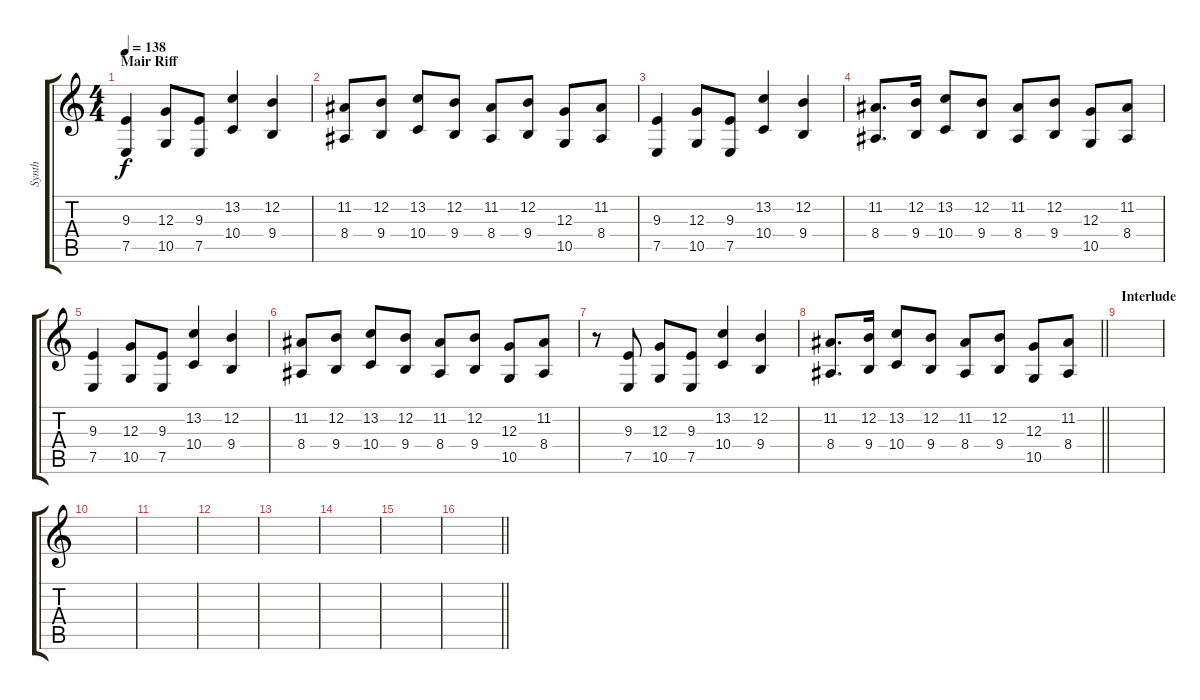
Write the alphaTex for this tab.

\track ("Synth" "Synth") {instrument lead4chiff}
\staff {score tabs}
\tuning (E4 B3 G3 D3 A2 E2) {hide}
\ts (4 4)
\section ("" "Mair Riff")
\tempo 138
\clef g2
\ks c
(9.3 7.5).4{dy f instrument lead4chiff} (12.3 10.5).8 (9.3 7.5).8 (13.2 10.4).4 (12.2 9.4).4 |
(11.2 8.4).8 (12.2 9.4).8 (13.2 10.4).8 (12.2 9.4).8 (11.2 8.4).8 (12.2 9.4).8 (12.3 10.5).8 (11.2 8.4).8 |
(9.3 7.5).4 (12.3 10.5).8 (9.3 7.5).8 (13.2 10.4).4 (12.2 9.4).4 |
(11.2 8.4).8{d} (12.2 9.4).16 (13.2 10.4).8 (12.2 9.4).8 (11.2 8.4).8 (12.2 9.4).8 (12.3 10.5).8 (11.2 8.4).8 |
(9.3 7.5).4 (12.3 10.5).8 (9.3 7.5).8 (13.2 10.4).4 (12.2 9.4).4 |
(11.2 8.4).8 (12.2 9.4).8 (13.2 10.4).8 (12.2 9.4).8 (11.2 8.4).8 (12.2 9.4).8 (12.3 10.5).8 (11.2 8.4).8 |
r.8 (9.3 7.5).8 (12.3 10.5).8 (9.3 7.5).8 (13.2 10.4).4 (12.2 9.4).4 |
\barLineRight lightlight
(11.2 8.4).8{d} (12.2 9.4).16 (13.2 10.4).8 (12.2 9.4).8 (11.2 8.4).8 (12.2 9.4).8 (12.3 10.5).8 (11.2 8.4).8 |
\section ("" "Interlude")
|
|
|
|
|
|
|
\barLineRight lightlight
